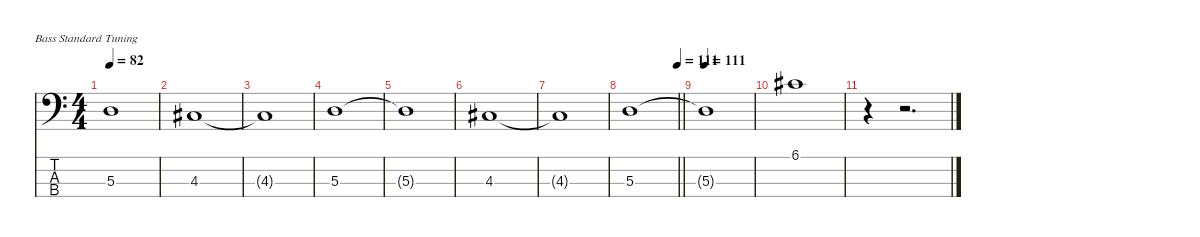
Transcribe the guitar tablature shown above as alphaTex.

\defaultSystemsLayout 4
\hideDynamics
\bracketExtendMode nobrackets
\singleTrackTrackNamePolicy hidden
\multiTrackTrackNamePolicy hidden
\firstSystemTrackNameMode fullname
\firstSystemTrackNameOrientation horizontal
\otherSystemsTrackNameOrientation horizontal
\track ("Bass" "el.bs.") {instrument electricbassfinger}
\staff {score tabs}
\tuning (G2 D2 A1 E1)
\ts (4 4)
\tempo 82
\clef f4
\ks c
5.3{t}.1{dy mf beam Down} |
4.3{acc #}.1{beam Up} |
4.3{t acc #}.1{beam Up} |
5.3.1{beam Down} |
5.3{t}.1{beam Down} |
4.3{acc #}.1{beam Up} |
4.3{t acc #}.1{beam Up} |
\tempo (111 1)
\barLineRight lightlight
5.3.1{beam Down} |
\tempo 111
5.3{t}.1{beam Down} |
6.1{acc #}.1{beam Down} |
r.4{beam Down} r.2{d beam Down}
